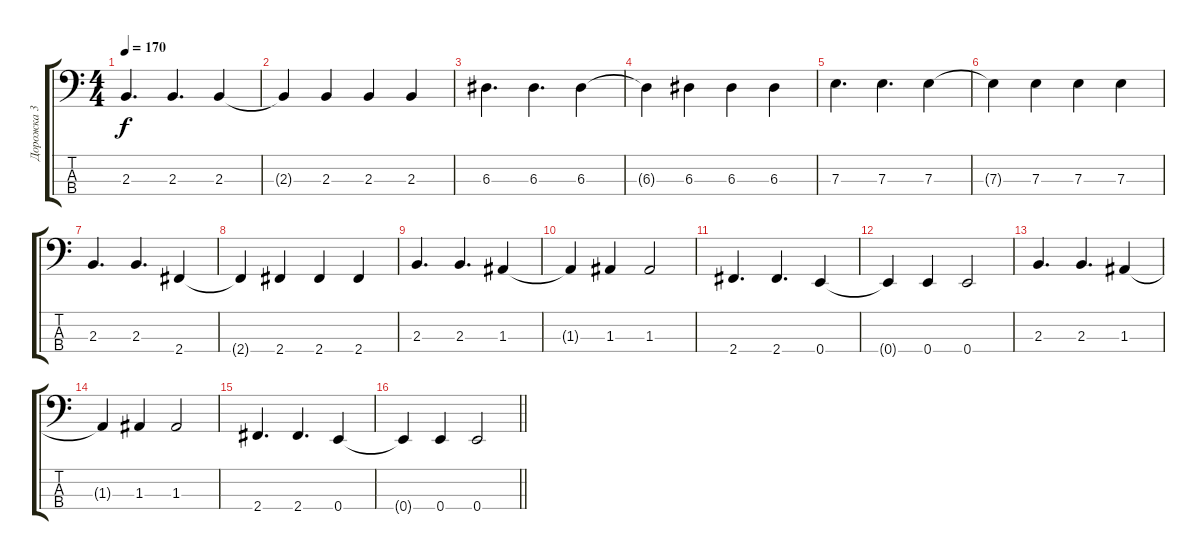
\track ("Дорожка 3" "Дорожка 3") {instrument electricbasspick}
\staff {score tabs}
\tuning (G2 D2 A1 E1) {hide}
\ts (4 4)
\tempo 170
\clef f4
\ks c
2.3.4{d dy f} 2.3.4{d} 2.3.4 |
2.3{t}.4 2.3.4 2.3.4 2.3.4 |
6.3.4{d} 6.3.4{d} 6.3.4 |
6.3{t}.4 6.3.4 6.3.4 6.3.4 |
7.3.4{d} 7.3.4{d} 7.3.4 |
7.3{t}.4 7.3.4 7.3.4 7.3.4 |
2.3.4{d} 2.3.4{d} 2.4.4 |
2.4{t}.4 2.4.4 2.4.4 2.4.4 |
2.3.4{d} 2.3.4{d} 1.3.4 |
1.3{t}.4 1.3.4 1.3.2 |
2.4.4{d} 2.4.4{d} 0.4.4 |
0.4{t}.4 0.4.4 0.4.2 |
2.3.4{d} 2.3.4{d} 1.3.4 |
1.3{t}.4 1.3.4 1.3.2 |
2.4.4{d} 2.4.4{d} 0.4.4 |
\barLineRight lightlight
0.4{t}.4 0.4.4 0.4.2
